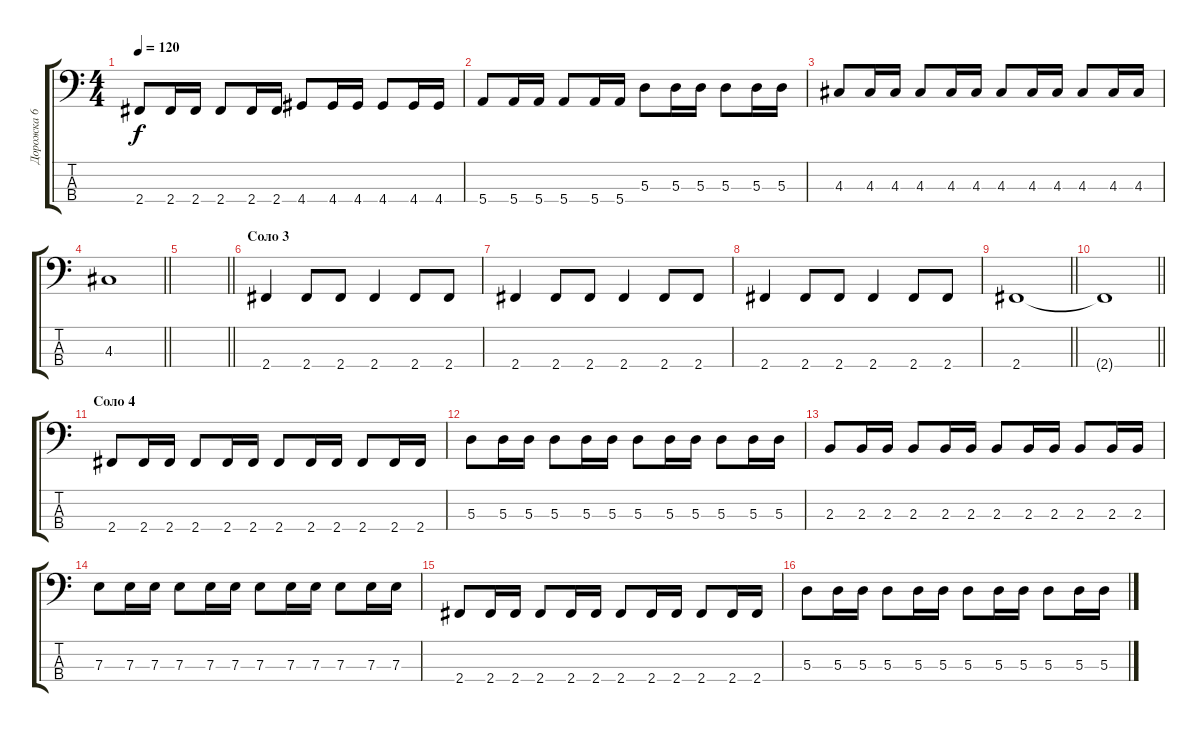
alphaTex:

\track ("Дорожка 6" "Дорожка 6") {solo instrument fretlessbass}
\staff {score tabs}
\tuning (G2 D2 A1 E1) {hide}
\ts (4 4)
\tempo 120
\clef f4
\ks c
2.4.8{dy f} 2.4.16 2.4.16 2.4.8 2.4.16 2.4.16 4.4.8 4.4.16 4.4.16 4.4.8 4.4.16 4.4.16 |
5.4.8 5.4.16 5.4.16 5.4.8 5.4.16 5.4.16 5.3.8 5.3.16 5.3.16 5.3.8 5.3.16 5.3.16 |
4.3.8 4.3.16 4.3.16 4.3.8 4.3.16 4.3.16 4.3.8 4.3.16 4.3.16 4.3.8 4.3.16 4.3.16 |
\barLineRight lightlight
4.3.1 |
\barLineRight lightlight
|
\section ("" "Соло 3")
2.4.4 2.4.8 2.4.8 2.4.4 2.4.8 2.4.8 |
2.4.4 2.4.8 2.4.8 2.4.4 2.4.8 2.4.8 |
2.4.4 2.4.8 2.4.8 2.4.4 2.4.8 2.4.8 |
\barLineRight lightlight
2.4.1 |
\barLineRight lightlight
2.4{t}.1 |
\section ("" "Соло 4")
2.4.8 2.4.16 2.4.16 2.4.8 2.4.16 2.4.16 2.4.8 2.4.16 2.4.16 2.4.8 2.4.16 2.4.16 |
5.3.8 5.3.16 5.3.16 5.3.8 5.3.16 5.3.16 5.3.8 5.3.16 5.3.16 5.3.8 5.3.16 5.3.16 |
2.3.8 2.3.16 2.3.16 2.3.8 2.3.16 2.3.16 2.3.8 2.3.16 2.3.16 2.3.8 2.3.16 2.3.16 |
7.3.8 7.3.16 7.3.16 7.3.8 7.3.16 7.3.16 7.3.8 7.3.16 7.3.16 7.3.8 7.3.16 7.3.16 |
2.4.8 2.4.16 2.4.16 2.4.8 2.4.16 2.4.16 2.4.8 2.4.16 2.4.16 2.4.8 2.4.16 2.4.16 |
5.3.8 5.3.16 5.3.16 5.3.8 5.3.16 5.3.16 5.3.8 5.3.16 5.3.16 5.3.8 5.3.16 5.3.16
